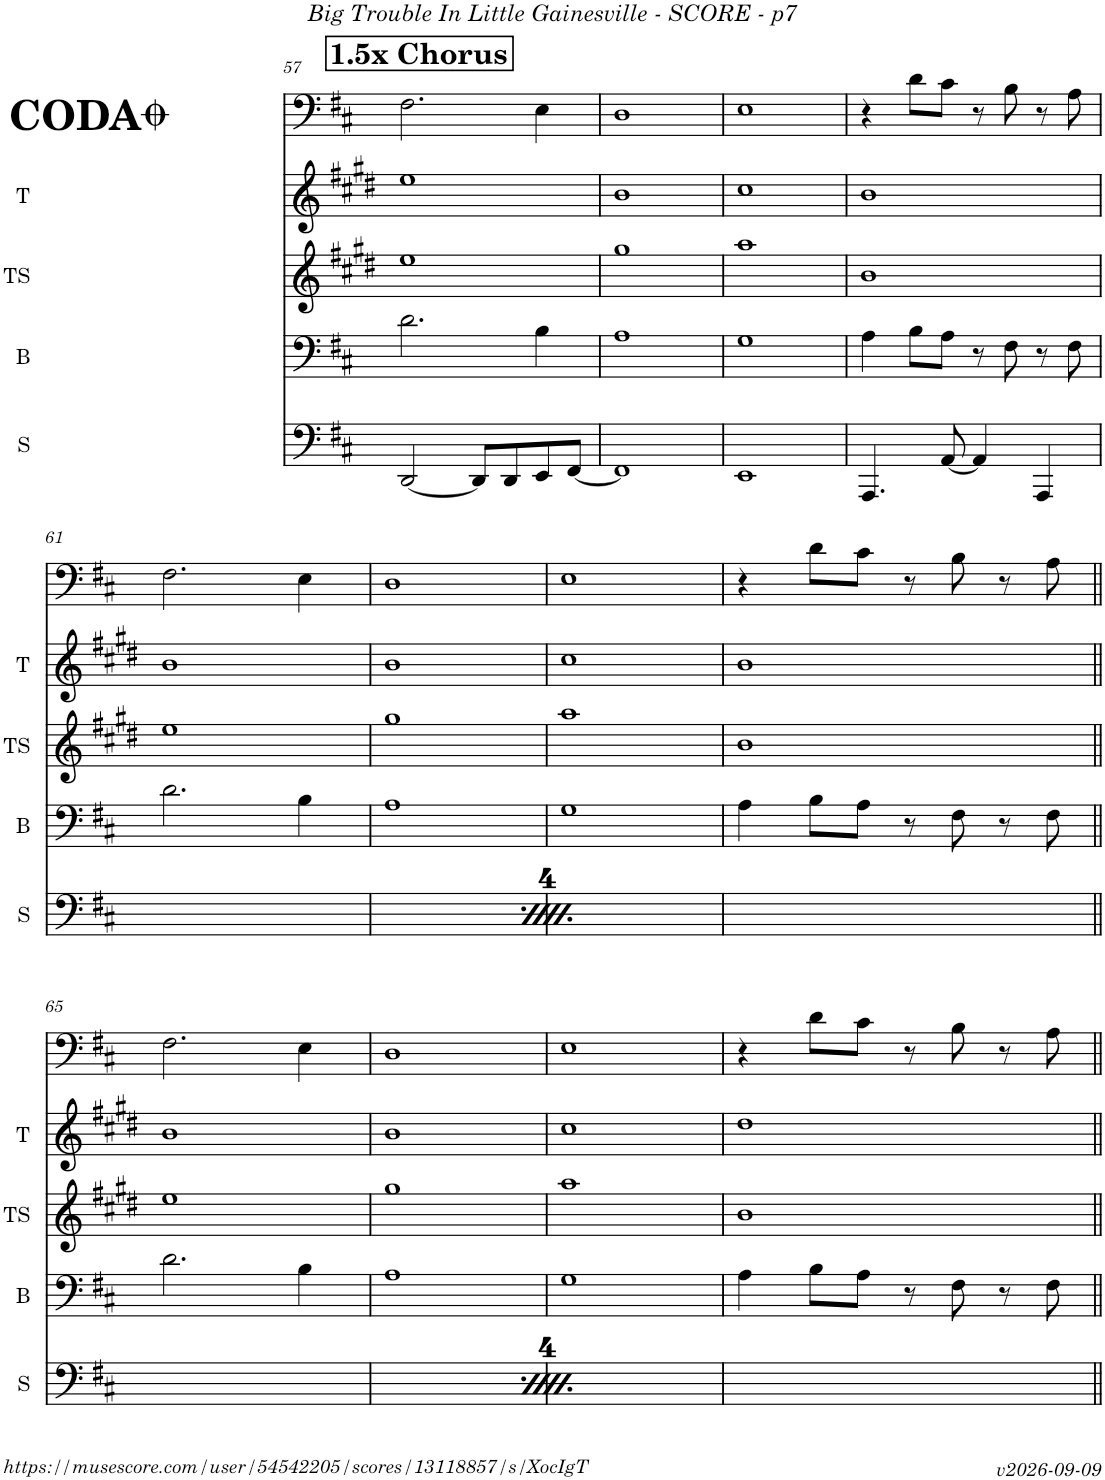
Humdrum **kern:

**kern	**kern	**kern	**kern	**kern
*part5	*part4	*part3	*part2	*part1
*staff5	*staff4	*staff3	*staff2	*staff1
*I"Sousa	*I"Trombone	*I"Tenor Sax	*I"Trumpet	*I"Buddy
*I'S	*	*I'TS	*I'T	*
!!LO:PB:g=z
*clefF4	*clefF4	*clefG2	*clefG2	*clefF4
*	*	*Trd8c14	*Trd1c2	*
*k[f#c#]	*k[f#c#]	*k[f#c#g#d#]	*k[f#c#g#d#]	*k[f#c#]
*	*	*	*M4/4	*M4/4
!!LO:REH:place=s1:a:B:cj:fs=14:t=1.5x Chorus
=57	=57	=57	=57	=57
[2DD/	2.d\	1ee	1ee	2.F#\
8DD/L]	.	.	.	.
8DD/	.	.	.	.
8EE/	4B\	.	.	4E\
[8FF#/J	.	.	.	.
=58	=58	=58	=58	=58
1FF#]	1A	1gg#	1b	1D
=59	=59	=59	=59	=59
1EE	1G	1aa	1cc#	1E
=60	=60	=60	=60	=60
4.AAA/	4A\	1b	1b	4r
.	8B\L	.	.	8d\L
[8AA/	8A\J	.	.	8c#\J
4AA/]	8r	.	.	8r
.	8F#\	.	.	8B\
4AAA/	8r	.	.	8r
.	8F#\	.	.	8A\
!!LO:LB:g=z
=61	=61	=61	=61	=61
[2DD/	2.d\	1ee	1b	2.F#\
8DD/L]	.	.	.	.
8DD/	.	.	.	.
8EE/	4B\	.	.	4E\
[8FF#/J	.	.	.	.
=62	=62	=62	=62	=62
1FF#]	1A	1gg#	1b	1D
=63	=63	=63	=63	=63
1EE	1G	1aa	1cc#	1E
=64	=64	=64	=64	=64
4.AAA/	4A\	1b	1b	4r
.	8B\L	.	.	8d\L
[8AA/	8A\J	.	.	8c#\J
4AA/]	8r	.	.	8r
.	8F#\	.	.	8B\
4AAA/	8r	.	.	8r
.	8F#\	.	.	8A\
!!LO:LB:g=z
=65||	=65||	=65||	=65||	=65||
[2DD/	2.d\	1ee	1b	2.F#\
8DD/L]	.	.	.	.
8DD/	.	.	.	.
8EE/	4B\	.	.	4E\
[8FF#/J	.	.	.	.
=66	=66	=66	=66	=66
1FF#]	1A	1gg#	1b	1D
=67	=67	=67	=67	=67
1EE	1G	1aa	1cc#	1E
=68	=68	=68	=68	=68
4.AAA/	4A\	1b	1dd#	4r
.	8B\L	.	.	8d\L
[8AA/	8A\J	.	.	8c#\J
4AA/]	8r	.	.	8r
.	8F#\	.	.	8B\
4AAA/	8r	.	.	8r
.	8F#\	.	.	8A\
=||	=||	=||	=||	=||
*-	*-	*-	*-	*-
